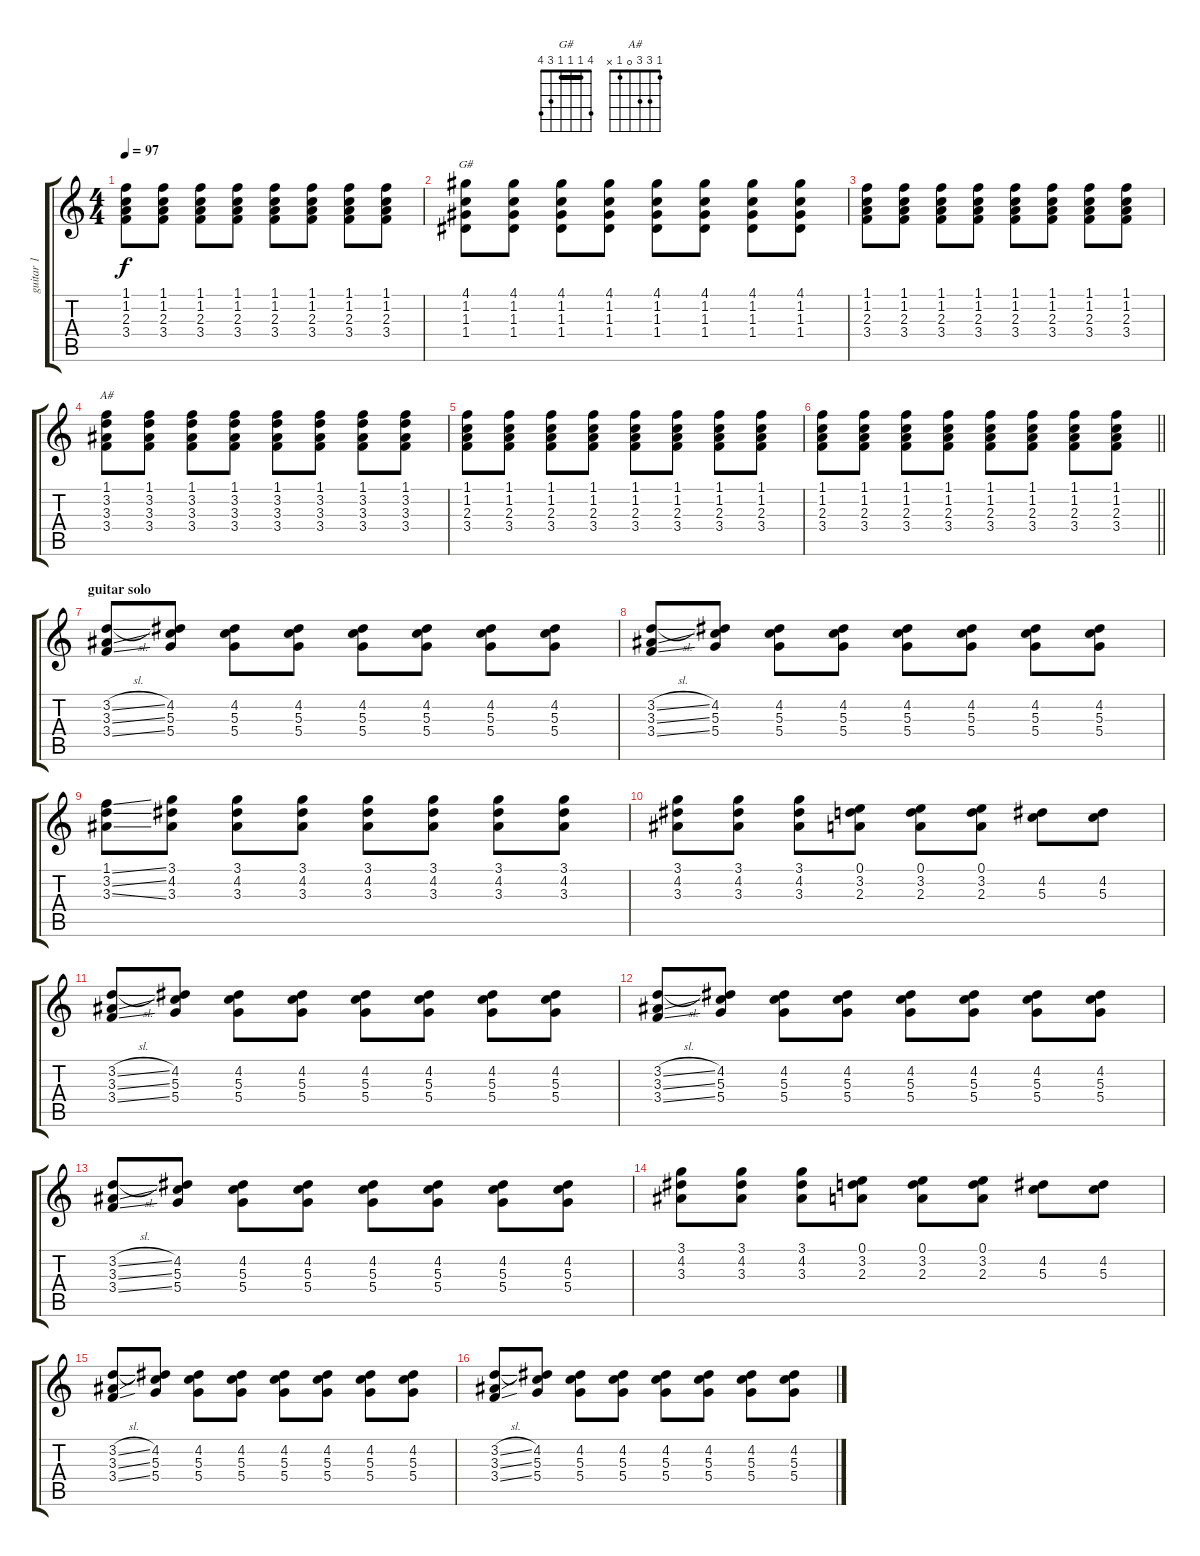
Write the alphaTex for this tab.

\track ("guitar 1" "guitar 1") {instrument overdrivenguitar}
\staff {score tabs}
\tuning (E4 B3 G3 D3 A2 E2) {hide}
\chord ("G#" 4 1 1 1 3 4) {barre 1}
\chord ("A#" 1 3 3 0 1 x)
\ts (4 4)
\tempo 97
\clef g2
\ks c
(1.1 1.2 2.3 3.4).8{dy f} (1.1 1.2 2.3 3.4).8 (1.1 1.2 2.3 3.4).8 (1.1 1.2 2.3 3.4).8 (1.1 1.2 2.3 3.4).8 (1.1 1.2 2.3 3.4).8 (1.1 1.2 2.3 3.4).8 (1.1 1.2 2.3 3.4).8 |
(4.1 1.2 1.3 1.4).8{ch "G#"} (4.1 1.2 1.3 1.4).8 (4.1 1.2 1.3 1.4).8 (4.1 1.2 1.3 1.4).8 (4.1 1.2 1.3 1.4).8 (4.1 1.2 1.3 1.4).8 (4.1 1.2 1.3 1.4).8 (4.1 1.2 1.3 1.4).8 |
(1.1 1.2 2.3 3.4).8 (1.1 1.2 2.3 3.4).8 (1.1 1.2 2.3 3.4).8 (1.1 1.2 2.3 3.4).8 (1.1 1.2 2.3 3.4).8 (1.1 1.2 2.3 3.4).8 (1.1 1.2 2.3 3.4).8 (1.1 1.2 2.3 3.4).8 |
(1.1 3.2 3.3 3.4).8{ch "A#"} (1.1 3.2 3.3 3.4).8 (1.1 3.2 3.3 3.4).8 (1.1 3.2 3.3 3.4).8 (1.1 3.2 3.3 3.4).8 (1.1 3.2 3.3 3.4).8 (1.1 3.2 3.3 3.4).8 (1.1 3.2 3.3 3.4).8 |
(1.1 1.2 2.3 3.4).8 (1.1 1.2 2.3 3.4).8 (1.1 1.2 2.3 3.4).8 (1.1 1.2 2.3 3.4).8 (1.1 1.2 2.3 3.4).8 (1.1 1.2 2.3 3.4).8 (1.1 1.2 2.3 3.4).8 (1.1 1.2 2.3 3.4).8 |
\barLineRight lightlight
(1.1 1.2 2.3 3.4).8 (1.1 1.2 2.3 3.4).8 (1.1 1.2 2.3 3.4).8 (1.1 1.2 2.3 3.4).8 (1.1 1.2 2.3 3.4).8 (1.1 1.2 2.3 3.4).8 (1.1 1.2 2.3 3.4).8 (1.1 1.2 2.3 3.4).8 |
\section ("" "guitar solo")
(3.2{sl} 3.3{ss} 3.4{ss}).8 (4.2 5.3 5.4).8 (4.2 5.3 5.4).8 (4.2 5.3 5.4).8 (4.2 5.3 5.4).8 (4.2 5.3 5.4).8 (4.2 5.3 5.4).8 (4.2 5.3 5.4).8 |
(3.2{sl} 3.3{ss} 3.4{ss}).8 (4.2 5.3 5.4).8 (4.2 5.3 5.4).8 (4.2 5.3 5.4).8 (4.2 5.3 5.4).8 (4.2 5.3 5.4).8 (4.2 5.3 5.4).8 (4.2 5.3 5.4).8 |
(1.1{ss} 3.2{ss} 3.3{ss}).8 (3.1 4.2 3.3).8 (3.1 4.2 3.3).8 (3.1 4.2 3.3).8 (3.1 4.2 3.3).8 (3.1 4.2 3.3).8 (3.1 4.2 3.3).8 (3.1 4.2 3.3).8 |
(3.1 4.2 3.3).8 (3.1 4.2 3.3).8 (3.1 4.2 3.3).8 (0.1 3.2 2.3).8 (0.1 3.2 2.3).8 (0.1 3.2 2.3).8 (4.2 5.3).8 (4.2 5.3).8 |
(3.2{sl} 3.3{ss} 3.4{ss}).8 (4.2 5.3 5.4).8 (4.2 5.3 5.4).8 (4.2 5.3 5.4).8 (4.2 5.3 5.4).8 (4.2 5.3 5.4).8 (4.2 5.3 5.4).8 (4.2 5.3 5.4).8 |
(3.2{sl} 3.3{ss} 3.4{ss}).8 (4.2 5.3 5.4).8 (4.2 5.3 5.4).8 (4.2 5.3 5.4).8 (4.2 5.3 5.4).8 (4.2 5.3 5.4).8 (4.2 5.3 5.4).8 (4.2 5.3 5.4).8 |
(3.2{sl} 3.3{ss} 3.4{ss}).8 (4.2 5.3 5.4).8 (4.2 5.3 5.4).8 (4.2 5.3 5.4).8 (4.2 5.3 5.4).8 (4.2 5.3 5.4).8 (4.2 5.3 5.4).8 (4.2 5.3 5.4).8 |
(3.1 4.2 3.3).8 (3.1 4.2 3.3).8 (3.1 4.2 3.3).8 (0.1 3.2 2.3).8 (0.1 3.2 2.3).8 (0.1 3.2 2.3).8 (4.2 5.3).8 (4.2 5.3).8 |
(3.2{sl} 3.3{ss} 3.4{ss}).8 (4.2 5.3 5.4).8 (4.2 5.3 5.4).8 (4.2 5.3 5.4).8 (4.2 5.3 5.4).8 (4.2 5.3 5.4).8 (4.2 5.3 5.4).8 (4.2 5.3 5.4).8 |
(3.2{sl} 3.3{ss} 3.4{ss}).8 (4.2 5.3 5.4).8 (4.2 5.3 5.4).8 (4.2 5.3 5.4).8 (4.2 5.3 5.4).8 (4.2 5.3 5.4).8 (4.2 5.3 5.4).8 (4.2 5.3 5.4).8
